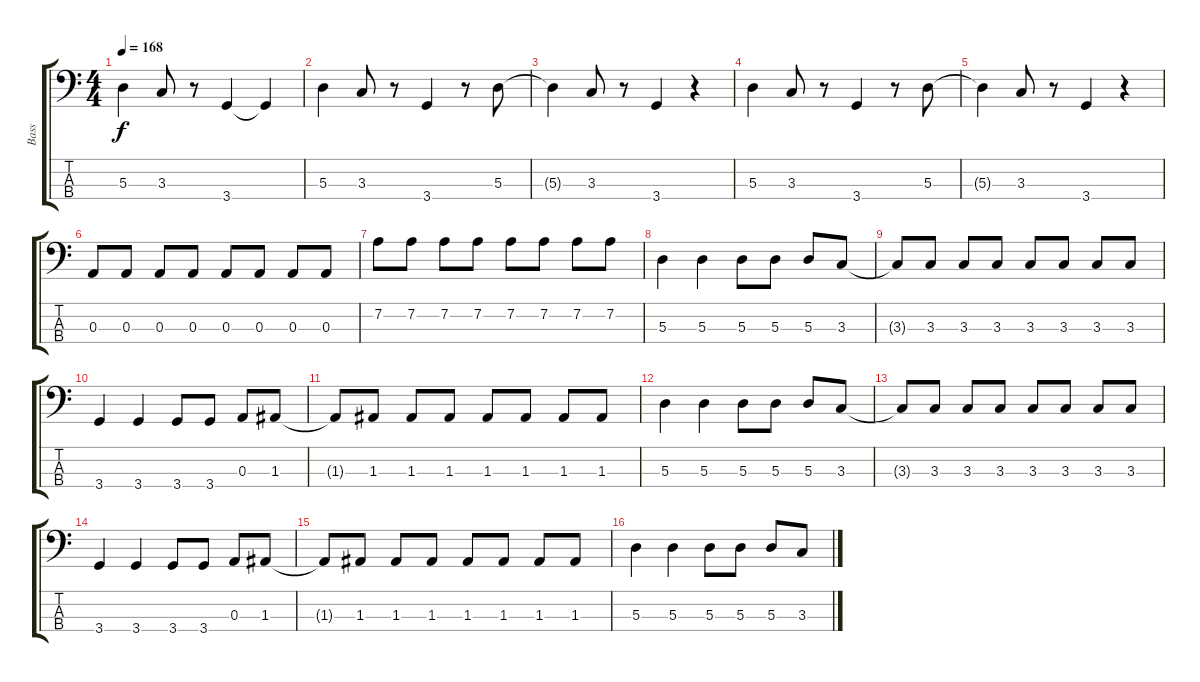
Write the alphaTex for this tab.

\track ("Bass" "Bass") {instrument electricbasspick}
\staff {score tabs}
\tuning (G2 D2 A1 E1) {hide}
\ts (4 4)
\tempo 168
\clef f4
\ks c
5.3{t}.4{dy f} 3.3.8 r.8 3.4.4 3.4{t}.4 |
5.3.4 3.3.8 r.8 3.4.4 r.8 5.3.8 |
5.3{t}.4 3.3.8 r.8 3.4.4 r.4 |
5.3.4 3.3.8 r.8 3.4.4 r.8 5.3.8 |
5.3{t}.4 3.3.8 r.8 3.4.4 r.4 |
0.3.8 0.3.8 0.3.8 0.3.8 0.3.8 0.3.8 0.3.8 0.3.8 |
7.2.8 7.2.8 7.2.8 7.2.8 7.2.8 7.2.8 7.2.8 7.2.8 |
5.3.4 5.3.4 5.3.8 5.3.8 5.3.8 3.3.8 |
3.3{t}.8 3.3.8 3.3.8 3.3.8 3.3.8 3.3.8 3.3.8 3.3.8 |
3.4.4 3.4.4 3.4.8 3.4.8 0.3.8 1.3.8 |
1.3{t}.8 1.3.8 1.3.8 1.3.8 1.3.8 1.3.8 1.3.8 1.3.8 |
5.3.4 5.3.4 5.3.8 5.3.8 5.3.8 3.3.8 |
3.3{t}.8 3.3.8 3.3.8 3.3.8 3.3.8 3.3.8 3.3.8 3.3.8 |
3.4.4 3.4.4 3.4.8 3.4.8 0.3.8 1.3.8 |
1.3{t}.8 1.3.8 1.3.8 1.3.8 1.3.8 1.3.8 1.3.8 1.3.8 |
5.3.4 5.3.4 5.3.8 5.3.8 5.3.8 3.3.8
